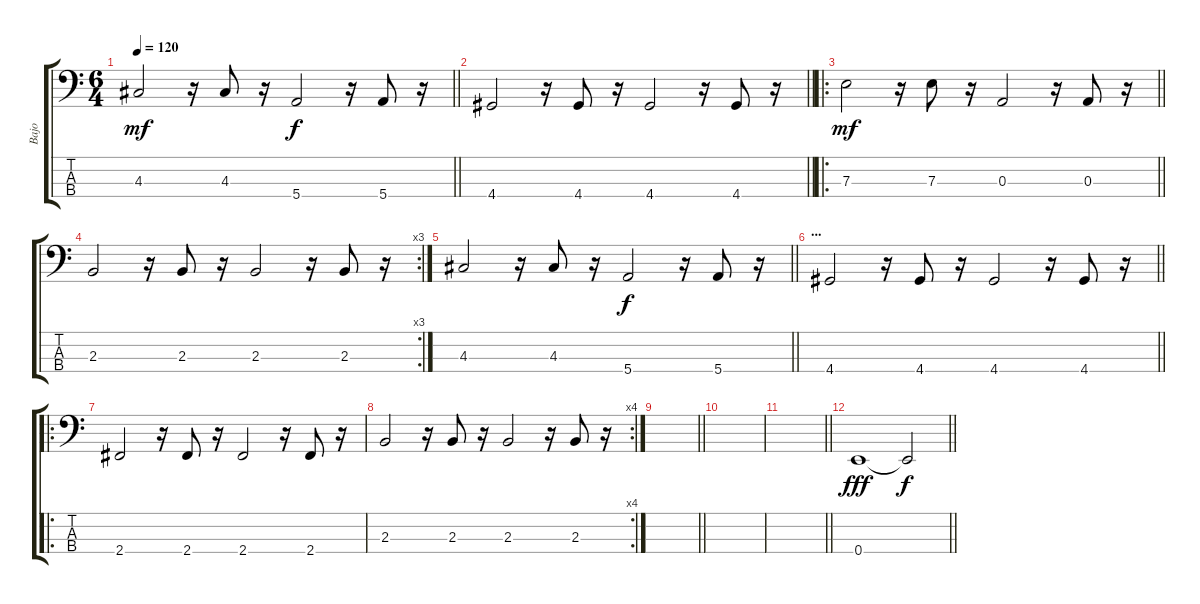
\track ("Bajo" "Bajo") {instrument electricbassfinger}
\staff {score tabs}
\tuning (G2 D2 A1 E1) {hide}
\ts (6 4)
\tempo 120
\clef f4
\barLineRight lightlight
\ks c
4.3.2{dy mf} r.16 4.3.8 r.16 5.4.2{dy f} r.16 5.4.8 r.16 |
\barLineRight lightlight
4.4.2 r.16 4.4.8 r.16 4.4.2 r.16 4.4.8 r.16 |
\ro
\barLineRight lightlight
7.3.2{dy mf} r.16 7.3.8 r.16 0.3.2 r.16 0.3.8 r.16 |
\rc 3
2.3.2 r.16 2.3.8 r.16 2.3.2 r.16 2.3.8 r.16 |
\barLineRight lightlight
4.3.2 r.16 4.3.8 r.16 5.4.2{dy f} r.16 5.4.8 r.16 |
\section ("" "...")
\barLineRight lightlight
4.4.2 r.16 4.4.8 r.16 4.4.2 r.16 4.4.8 r.16 |
\ro
2.4.2 r.16 2.4.8 r.16 2.4.2 r.16 2.4.8 r.16 |
\rc 4
2.3.2 r.16 2.3.8 r.16 2.3.2 r.16 2.3.8 r.16 |
\barLineRight lightlight
|
|
\barLineRight lightlight
|
\barLineRight lightlight
0.4.1{dy fff} 0.4{t}.2{dy f}
